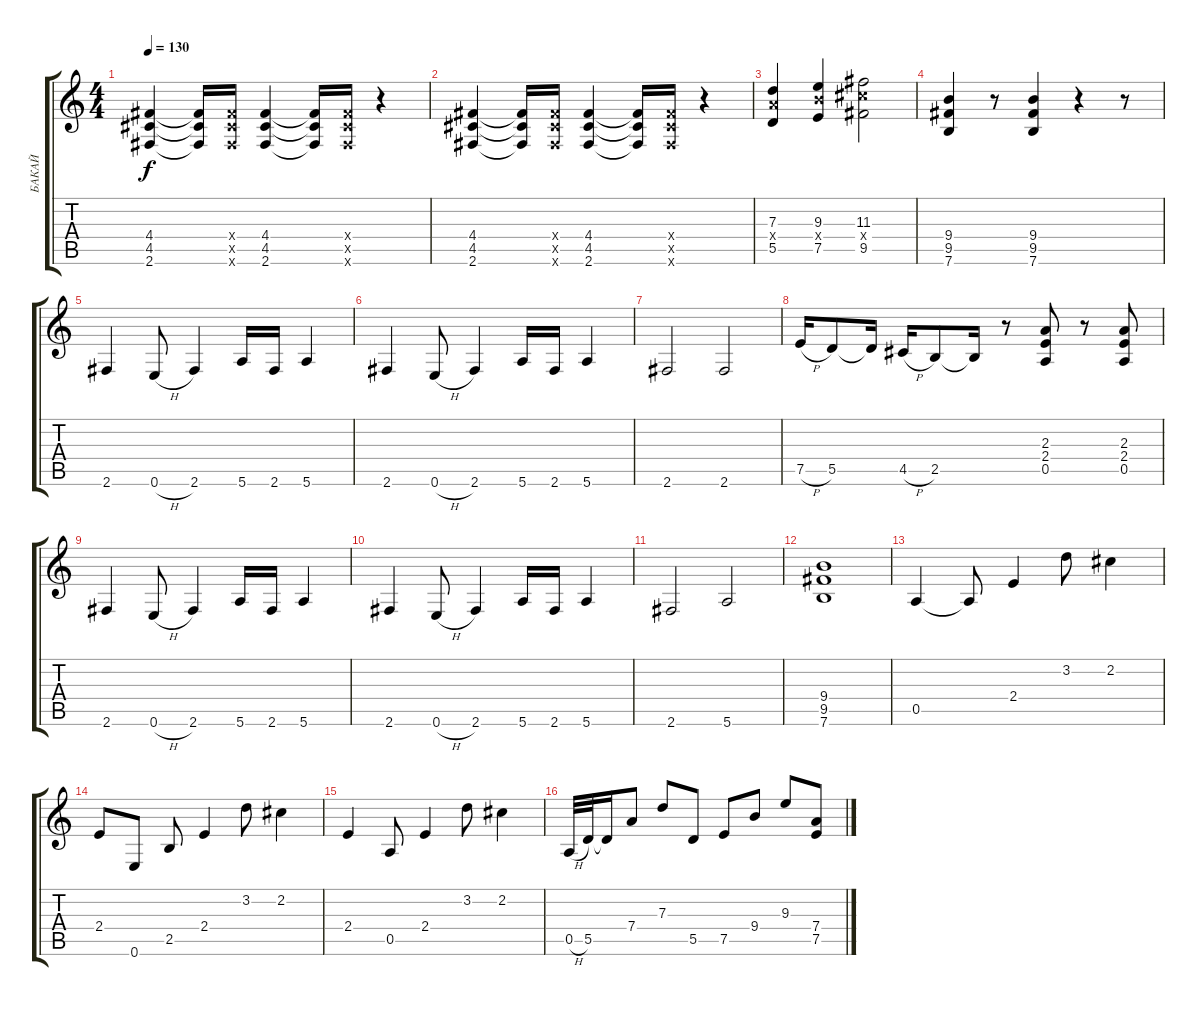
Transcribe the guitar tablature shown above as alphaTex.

\track ("БАКАЙ" "БАКАЙ") {instrument distortionguitar}
\staff {score tabs}
\tuning (E4 B3 G3 D3 A2 E2) {hide}
\ts (4 4)
\tempo 130
\clef g2
\ks c
(4.4 4.5 2.6).4{dy f} (4.4{t} 4.5{t} 2.6{t}).16 (4.4{x} 4.5{x} 2.6{x}).16 (4.4 4.5 2.6).4 (4.4{t} 4.5{t} 2.6{t}).16 (4.4{x} 4.5{x} 2.6{x}).16 r.4 |
(4.4 4.5 2.6).4 (4.4{t} 4.5{t} 2.6{t}).16 (4.4{x} 4.5{x} 2.6{x}).16 (4.4 4.5 2.6).4 (4.4{t} 4.5{t} 2.6{t}).16 (4.4{x} 4.5{x} 2.6{x}).16 r.4 |
(7.3 7.4{x} 5.5).4 (9.3 9.4{x} 7.5).4 (11.3 11.4{x} 9.5).2 |
(9.4 9.5 7.6).4 r.8 (9.4 9.5 7.6).4 r.4 r.8 |
2.6.4 0.6{h}.8 2.6.4 5.6.16 2.6.16 5.6.4 |
2.6.4 0.6{h}.8 2.6.4 5.6.16 2.6.16 5.6.4 |
2.6.2 2.6.2 |
7.5{h}.16 5.5.8 5.5{t}.16 4.5{h}.16 2.5.8 2.5{t}.16 r.8 (2.3 2.4 0.5).8 r.8 (2.3 2.4 0.5).8 |
2.6.4 0.6{h}.8 2.6.4 5.6.16 2.6.16 5.6.4 |
2.6.4 0.6{h}.8 2.6.4 5.6.16 2.6.16 5.6.4 |
2.6.2 5.6.2 |
(9.4 9.5 7.6).1 |
0.5.4 0.5{t}.8 2.4.4 3.2.8 2.2.4 |
2.4.8 0.6.8 2.5.8 2.4.4 3.2.8 2.2.4 |
2.4.4 0.5.8 2.4.4 3.2.8 2.2.4 |
0.5{h}.32 5.5.32 5.5{t}.16 7.4.8 7.3.8 5.5.8 7.5.8 9.4.8 9.3.8 (7.4 7.5).8
